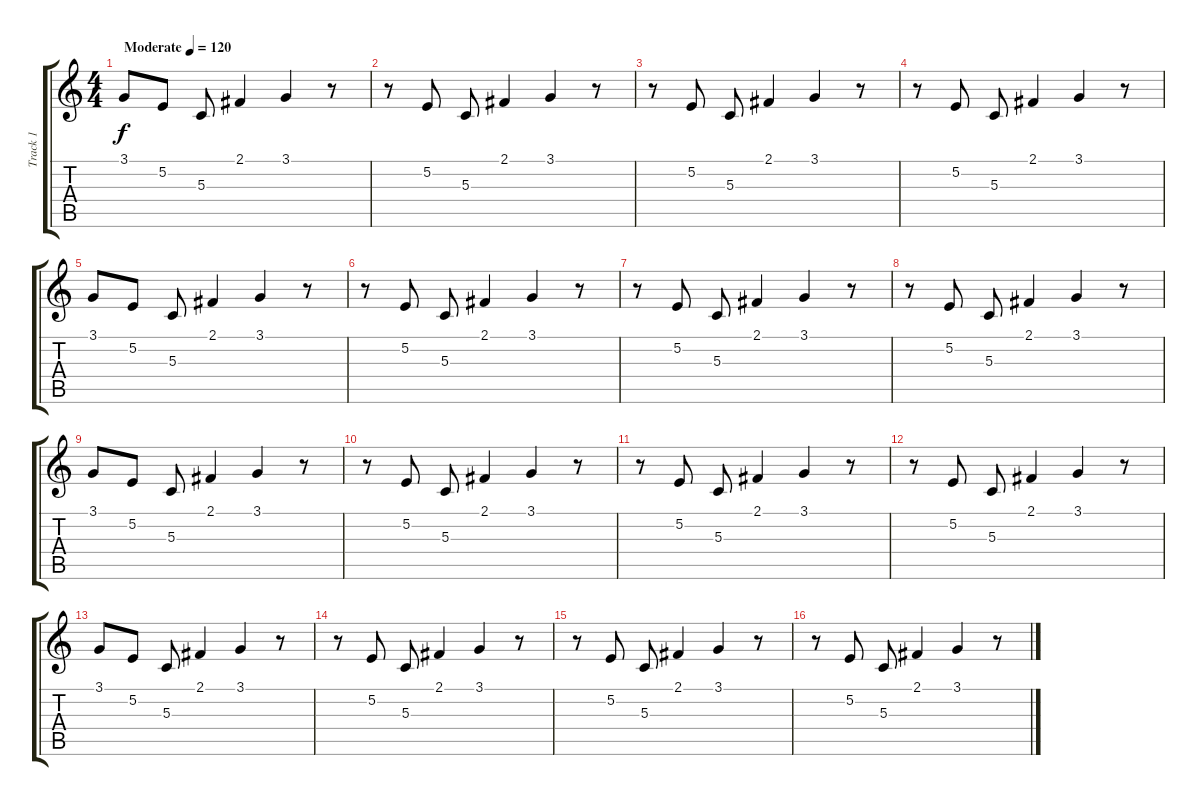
\track ("Track 1" "Track 1") {instrument acousticgrandpiano}
\staff {score tabs}
\tuning (E4 B3 G3 D3 A2 E2) {hide}
\ts (4 4)
\tempo (120 "Moderate")
\clef g2
\ks c
3.1.8{dy f instrument acousticgrandpiano} 5.2.8 5.3.8 2.1.4 3.1.4 r.8 |
r.8 5.2.8 5.3.8 2.1.4 3.1.4 r.8 |
r.8 5.2.8 5.3.8 2.1.4 3.1.4 r.8 |
r.8 5.2.8 5.3.8 2.1.4 3.1.4 r.8 |
3.1.8 5.2.8 5.3.8 2.1.4 3.1.4 r.8 |
r.8 5.2.8 5.3.8 2.1.4 3.1.4 r.8 |
r.8 5.2.8 5.3.8 2.1.4 3.1.4 r.8 |
r.8 5.2.8 5.3.8 2.1.4 3.1.4 r.8 |
3.1.8 5.2.8 5.3.8 2.1.4 3.1.4 r.8 |
r.8 5.2.8 5.3.8 2.1.4 3.1.4 r.8 |
r.8 5.2.8 5.3.8 2.1.4 3.1.4 r.8 |
r.8 5.2.8 5.3.8 2.1.4 3.1.4 r.8 |
3.1.8 5.2.8 5.3.8 2.1.4 3.1.4 r.8 |
r.8 5.2.8 5.3.8 2.1.4 3.1.4 r.8 |
r.8 5.2.8 5.3.8 2.1.4 3.1.4 r.8 |
r.8 5.2.8 5.3.8 2.1.4 3.1.4 r.8
